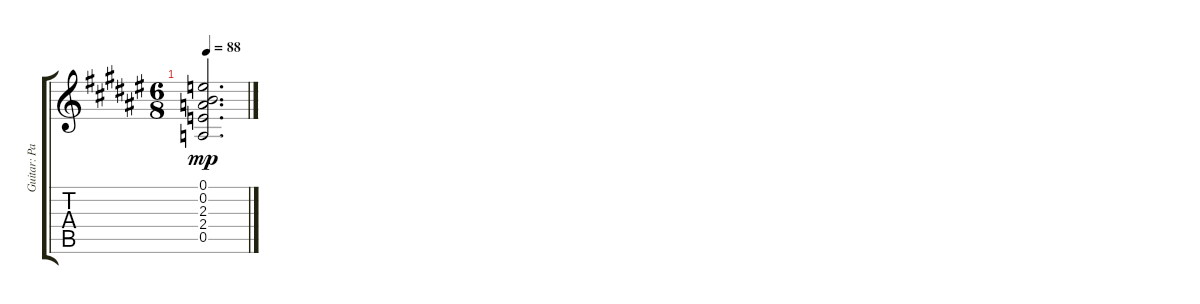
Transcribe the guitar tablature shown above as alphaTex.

\track ("Guitar: Paul" "Guitar: Pa") {instrument overdrivenguitar}
\staff {score tabs}
\tuning (E4 B3 G3 D3 A2 E2) {hide}
\ts (6 8)
\tempo 88
\clef g2
\ks f#
(0.1{t} 0.2{t} 2.3{t} 2.4{t} 0.5{t}).2{d dy mp}
